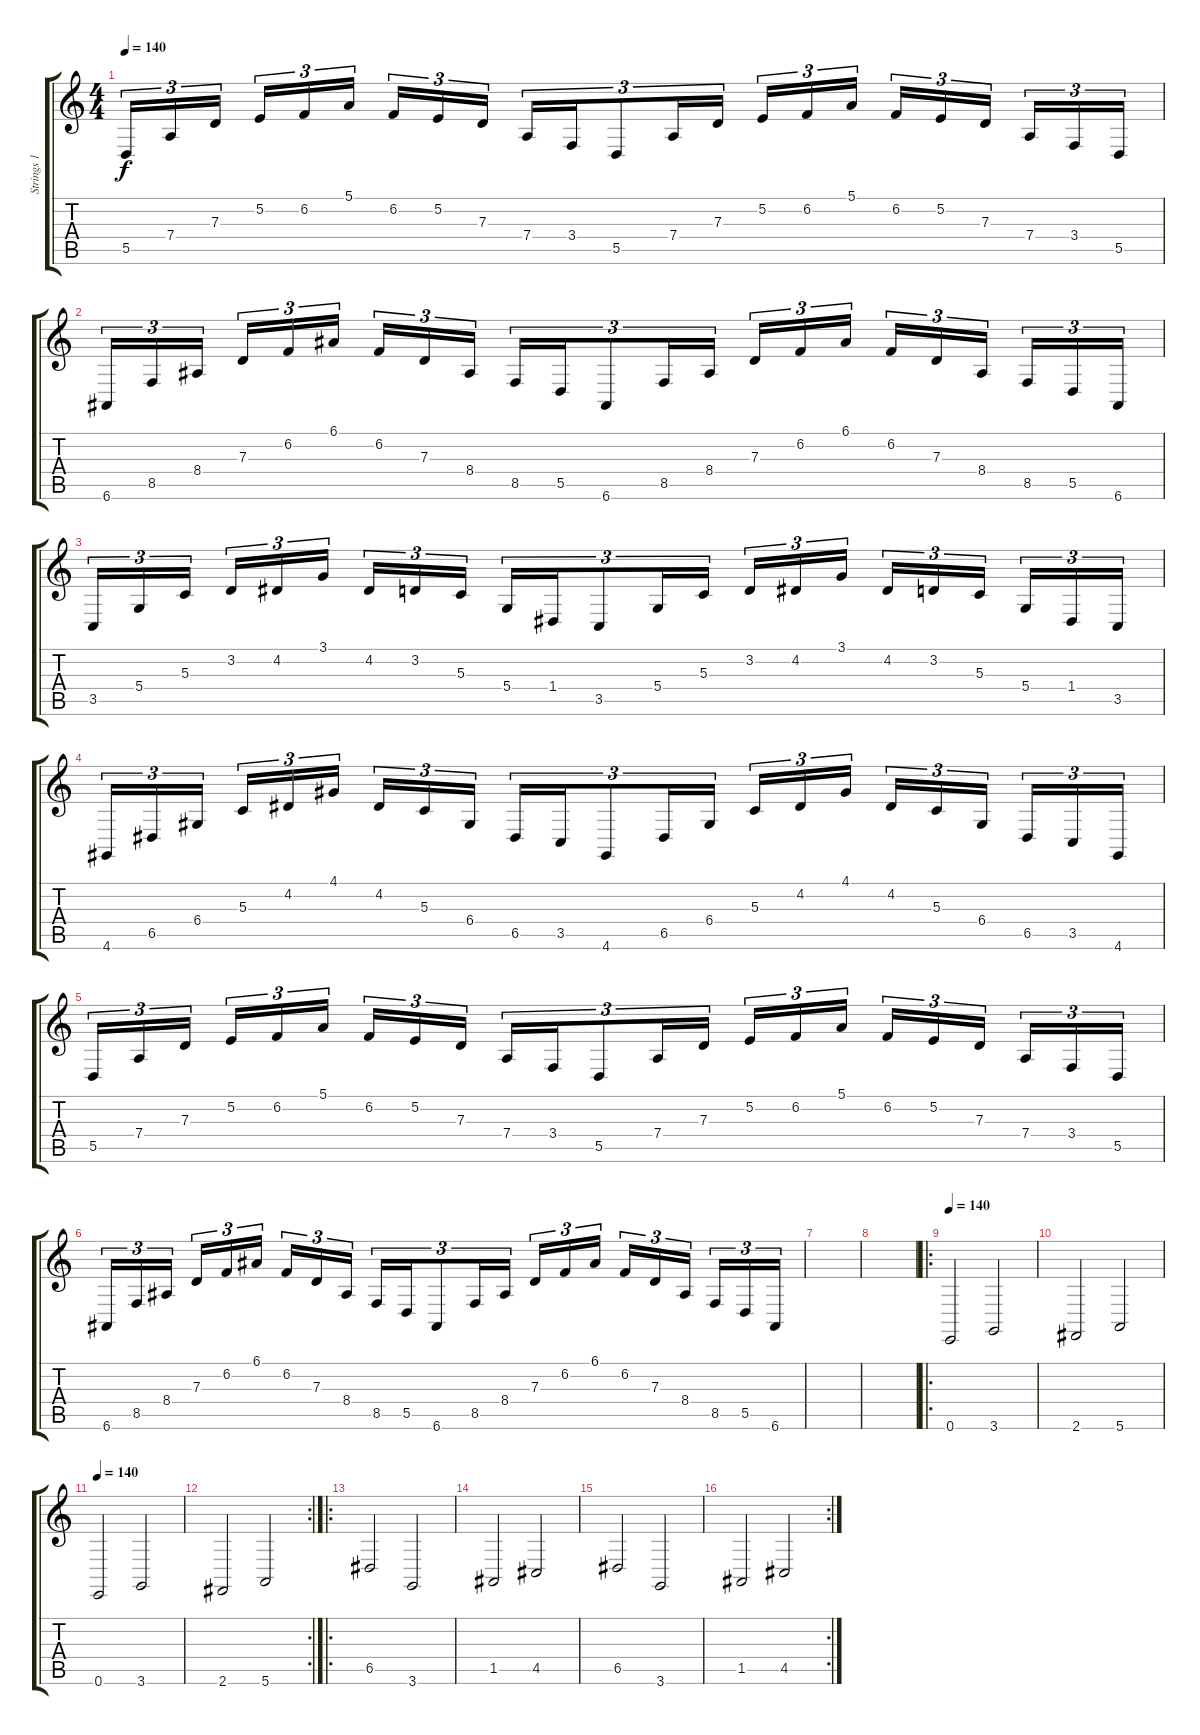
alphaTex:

\track ("Strings 1" "Strings 1") {instrument stringensemble1}
\staff {score tabs}
\tuning (E4 B3 G3 D3 A2 E2) {hide}
\ts (4 4)
\tempo 140
\clef g2
\ks c
5.5.16{tu (3 2) dy f} 7.4.16{tu (3 2)} 7.3.16{tu (3 2)} 5.2.16{tu (3 2)} 6.2.16{tu (3 2)} 5.1.16{tu (3 2)} 6.2.16{tu (3 2)} 5.2.16{tu (3 2)} 7.3.16{tu (3 2)} 7.4.16{tu (3 2)} 3.4.16{tu (3 2)} 5.5.8{tu (3 2)} 7.4.16{tu (3 2)} 7.3.16{tu (3 2)} 5.2.16{tu (3 2)} 6.2.16{tu (3 2)} 5.1.16{tu (3 2)} 6.2.16{tu (3 2)} 5.2.16{tu (3 2)} 7.3.16{tu (3 2)} 7.4.16{tu (3 2)} 3.4.16{tu (3 2)} 5.5.16{tu (3 2)} |
6.6.16{tu (3 2)} 8.5.16{tu (3 2)} 8.4.16{tu (3 2)} 7.3.16{tu (3 2)} 6.2.16{tu (3 2)} 6.1.16{tu (3 2)} 6.2.16{tu (3 2)} 7.3.16{tu (3 2)} 8.4.16{tu (3 2)} 8.5.16{tu (3 2)} 5.5.16{tu (3 2)} 6.6.8{tu (3 2)} 8.5.16{tu (3 2)} 8.4.16{tu (3 2)} 7.3.16{tu (3 2)} 6.2.16{tu (3 2)} 6.1.16{tu (3 2)} 6.2.16{tu (3 2)} 7.3.16{tu (3 2)} 8.4.16{tu (3 2)} 8.5.16{tu (3 2)} 5.5.16{tu (3 2)} 6.6.16{tu (3 2)} |
3.5.16{tu (3 2)} 5.4.16{tu (3 2)} 5.3.16{tu (3 2)} 3.2.16{tu (3 2)} 4.2.16{tu (3 2)} 3.1.16{tu (3 2)} 4.2.16{tu (3 2)} 3.2.16{tu (3 2)} 5.3.16{tu (3 2)} 5.4.16{tu (3 2)} 1.4.16{tu (3 2)} 3.5.8{tu (3 2)} 5.4.16{tu (3 2)} 5.3.16{tu (3 2)} 3.2.16{tu (3 2)} 4.2.16{tu (3 2)} 3.1.16{tu (3 2)} 4.2.16{tu (3 2)} 3.2.16{tu (3 2)} 5.3.16{tu (3 2)} 5.4.16{tu (3 2)} 1.4.16{tu (3 2)} 3.5.16{tu (3 2)} |
4.6.16{tu (3 2)} 6.5.16{tu (3 2)} 6.4.16{tu (3 2)} 5.3.16{tu (3 2)} 4.2.16{tu (3 2)} 4.1.16{tu (3 2)} 4.2.16{tu (3 2)} 5.3.16{tu (3 2)} 6.4.16{tu (3 2)} 6.5.16{tu (3 2)} 3.5.16{tu (3 2)} 4.6.8{tu (3 2)} 6.5.16{tu (3 2)} 6.4.16{tu (3 2)} 5.3.16{tu (3 2)} 4.2.16{tu (3 2)} 4.1.16{tu (3 2)} 4.2.16{tu (3 2)} 5.3.16{tu (3 2)} 6.4.16{tu (3 2)} 6.5.16{tu (3 2)} 3.5.16{tu (3 2)} 4.6.16{tu (3 2)} |
5.5.16{tu (3 2)} 7.4.16{tu (3 2)} 7.3.16{tu (3 2)} 5.2.16{tu (3 2)} 6.2.16{tu (3 2)} 5.1.16{tu (3 2)} 6.2.16{tu (3 2)} 5.2.16{tu (3 2)} 7.3.16{tu (3 2)} 7.4.16{tu (3 2)} 3.4.16{tu (3 2)} 5.5.8{tu (3 2)} 7.4.16{tu (3 2)} 7.3.16{tu (3 2)} 5.2.16{tu (3 2)} 6.2.16{tu (3 2)} 5.1.16{tu (3 2)} 6.2.16{tu (3 2)} 5.2.16{tu (3 2)} 7.3.16{tu (3 2)} 7.4.16{tu (3 2)} 3.4.16{tu (3 2)} 5.5.16{tu (3 2)} |
6.6.16{tu (3 2)} 8.5.16{tu (3 2)} 8.4.16{tu (3 2)} 7.3.16{tu (3 2)} 6.2.16{tu (3 2)} 6.1.16{tu (3 2)} 6.2.16{tu (3 2)} 7.3.16{tu (3 2)} 8.4.16{tu (3 2)} 8.5.16{tu (3 2)} 5.5.16{tu (3 2)} 6.6.8{tu (3 2)} 8.5.16{tu (3 2)} 8.4.16{tu (3 2)} 7.3.16{tu (3 2)} 6.2.16{tu (3 2)} 6.1.16{tu (3 2)} 6.2.16{tu (3 2)} 7.3.16{tu (3 2)} 8.4.16{tu (3 2)} 8.5.16{tu (3 2)} 5.5.16{tu (3 2)} 6.6.16{tu (3 2)} |
|
|
\ro
\tempo 140
0.6.2{volume 16} 3.6.2 |
2.6.2 5.6.2 |
\tempo 140
0.6.2 3.6.2 |
\rc 2
2.6.2 5.6.2 |
\ro
6.5.2 3.6.2 |
1.5.2 4.5.2 |
6.5.2 3.6.2 |
\rc 2
1.5.2 4.5.2
